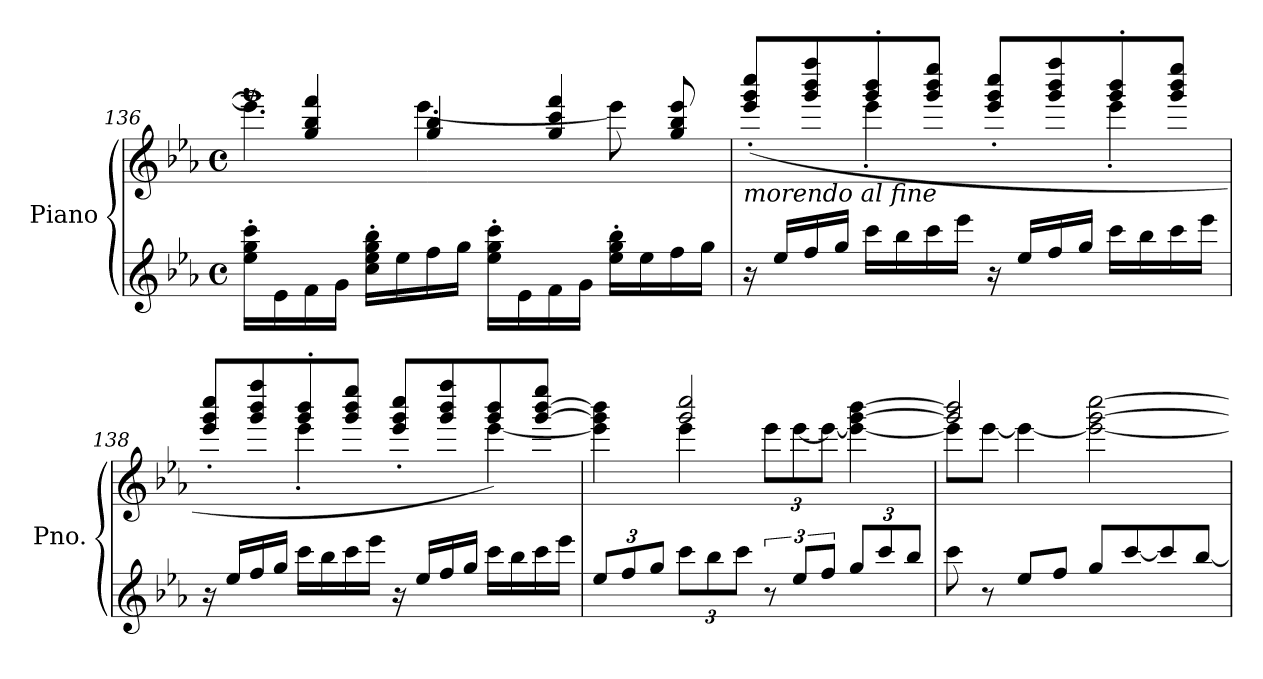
**kern	**kern
*part1	*part1
*staff2	*staff1
*I"Piano	*
*I'Pno.	*
*clefG2	*clefG2
*k[b-e-a-]	*k[b-e-a-]
*M4/4	*M4/4
*met(c)	*met(c)
=136	=136
*	*^
*	*	*^
16ee-\' 16gg\' 16ccc\'LL	8rggg	4.eee-\]	1ggg]
16e-\	.	.	.
16f\	4gg/ 4bb-/ 4fff/	.	.
16g\JJ	.	.	.
16cc\' 16ee-\' 16gg\' 16bb-\'LL	.	.	.
16ee-\	.	.	.
16ff\	4gg/ 4bb-/	[4.eee-\	.
16gg\JJ	.	.	.
16ee-\' 16gg\' 16ccc\'LL	.	.	.
16e-\	.	.	.
16f\	4gg/ 4ccc/ 4fff/	.	.
16g\JJ	.	.	.
16ee-\' 16gg\' 16bb-\'LL	.	8eee-\]	.
16ee-\	.	.	.
16ff\	8gg/ 8bb-/ 8eee-/	8ryy	.
16gg\JJ	.	.	.
*	*	*v	*v
=137	=137	=137
!	!LO:TX:b:i:t=morendo al fine	!
16r	(>8eee-/' 8ggg/' 8cccc/'L	4ryy
16ee-/LL	.	.
16ff/	8ggg/ 8bbb-/ 8ffff/	.
16gg/JJ	.	.
16ccc\LL	8ggg/' 8bbb-/'	4eee-'\
16bb-\	.	.
16ccc\	8ggg/ 8bbb-/ 8eeee-/J	.
16eee-\JJ	.	.
16r	8eee-/' 8ggg/' 8cccc/'L	4ryy
16ee-/LL	.	.
16ff/	8ggg/ 8bbb-/ 8ffff/	.
16gg/JJ	.	.
16ccc\LL	8ggg/' 8bbb-/'	4eee-'\
16bb-\	.	.
16ccc\	8ggg/ 8bbb-/ 8eeee-/J	.
16eee-\JJ	.	.
!!LO:LB:g=z	!!
=138	=138	=138
16r	8eee-/' 8ggg/' 8cccc/'L	4ryy
16ee-/LL	.	.
16ff/	8ggg/ 8bbb-/ 8ffff/	.
16gg/JJ	.	.
16ccc\LL	8ggg/' 8bbb-/'	4eee-'\
16bb-\	.	.
16ccc\	8ggg/ 8bbb-/ 8eeee-/J	.
16eee-\JJ	.	.
16r	8eee-/' 8ggg/' 8cccc/'L	4ryy
16ee-/LL	.	.
16ff/	8ggg/ 8bbb-/ 8ffff/	.
16gg/JJ	.	.
16ccc\LL	8ggg/ 8bbb-/)	[4eee-\
16bb-\	.	.
16ccc\	[8ggg/ [8bbb-/ 8eeee-/J	.
16eee-\JJ	.	.
=139	=139	=139
*Xbrackettup	*	*
12ee-/L	4eee-\] 4ggg\] 4bbb-\]	4ryy
12ff/	.	.
12gg/J	.	.
12ccc\L	2ggg/ 2cccc/	4eee-\
12bb-\	.	.
12ccc\J	.	.
*brackettup	*	*Xbrackettup
12r	.	12eee-\L
12ee-/L	.	[12eee-\
12ff/J	.	12eee-\J_
*Xbrackettup	*	*
12gg/L	4eee-\_ [4ggg\ [4bbb-\	4ryy
12ccc/	.	.
12bb-/J	.	.
=140	=140	=140
8ccc\	2ggg/] 2bbb-/]	8eee-\L]
8r	.	[8eee-\J
8ee-/L	.	4eee-\_
8ff/J	.	.
8gg/L	2eee-\_ [2ggg\ [2cccc\	2ryy
[8ccc/	.	.
8ccc/]	.	.
[8bb-/J	.	.
*	*v	*v
=	=
*-	*-
